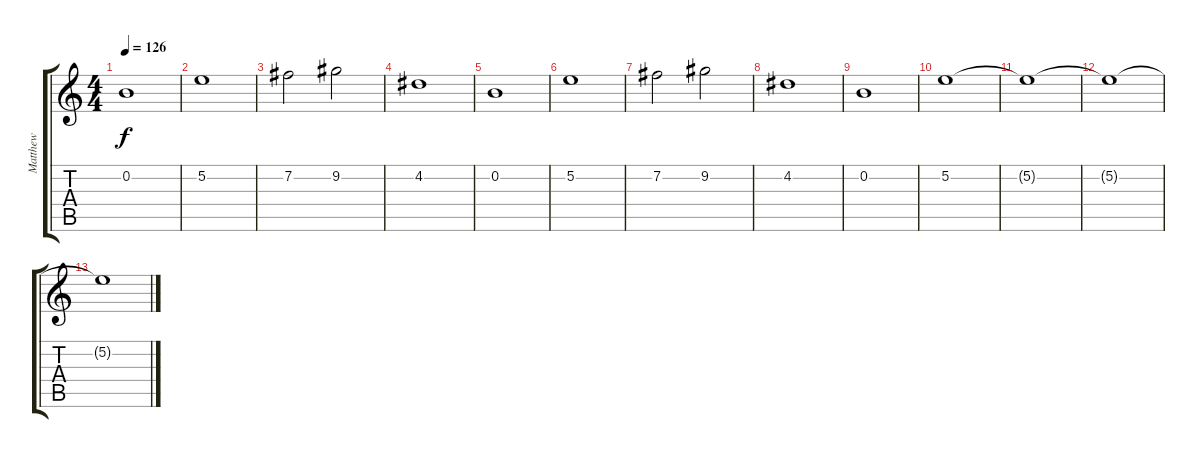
\track ("Matthew" "Matthew") {instrument overdrivenguitar}
\staff {score tabs}
\tuning (E4 B3 G3 D3 A2 E2) {hide}
\ts (4 4)
\tempo 126
\clef g2
\ks c
0.2.1{dy f} |
5.2.1 |
7.2.2 9.2.2 |
4.2.1 |
0.2.1 |
5.2.1 |
7.2.2 9.2.2 |
4.2.1 |
0.2.1 |
5.2.1 |
5.2{t}.1 |
5.2{t}.1 |
5.2{t}.1
